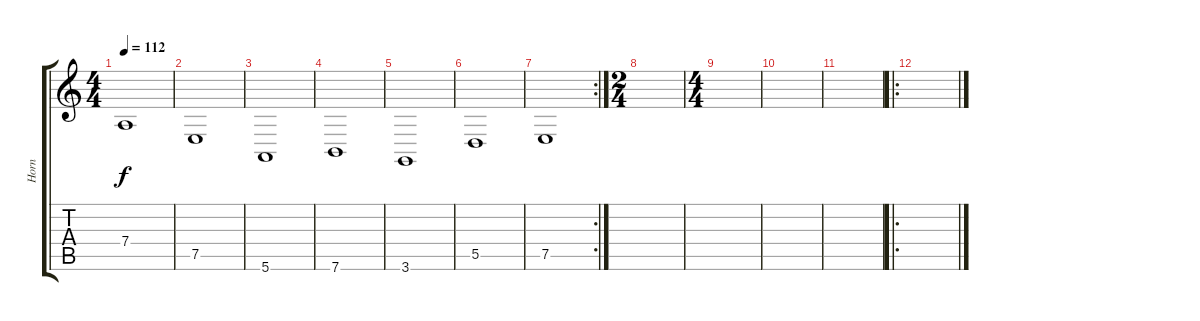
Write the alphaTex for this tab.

\track ("Horn" "Horn") {instrument lead7fifths}
\staff {score tabs}
\tuning (E4 B3 G3 D3 A2 E2) {hide}
\ts (4 4)
\tempo 112
\clef g2
\ks c
7.4.1{dy f} |
7.5.1 |
5.6.1 |
7.6.1 |
3.6.1 |
5.5.1 |
\rc 2
7.5.1 |
\ts (2 4)
|
\ts (4 4)
|
|
|
\ro
